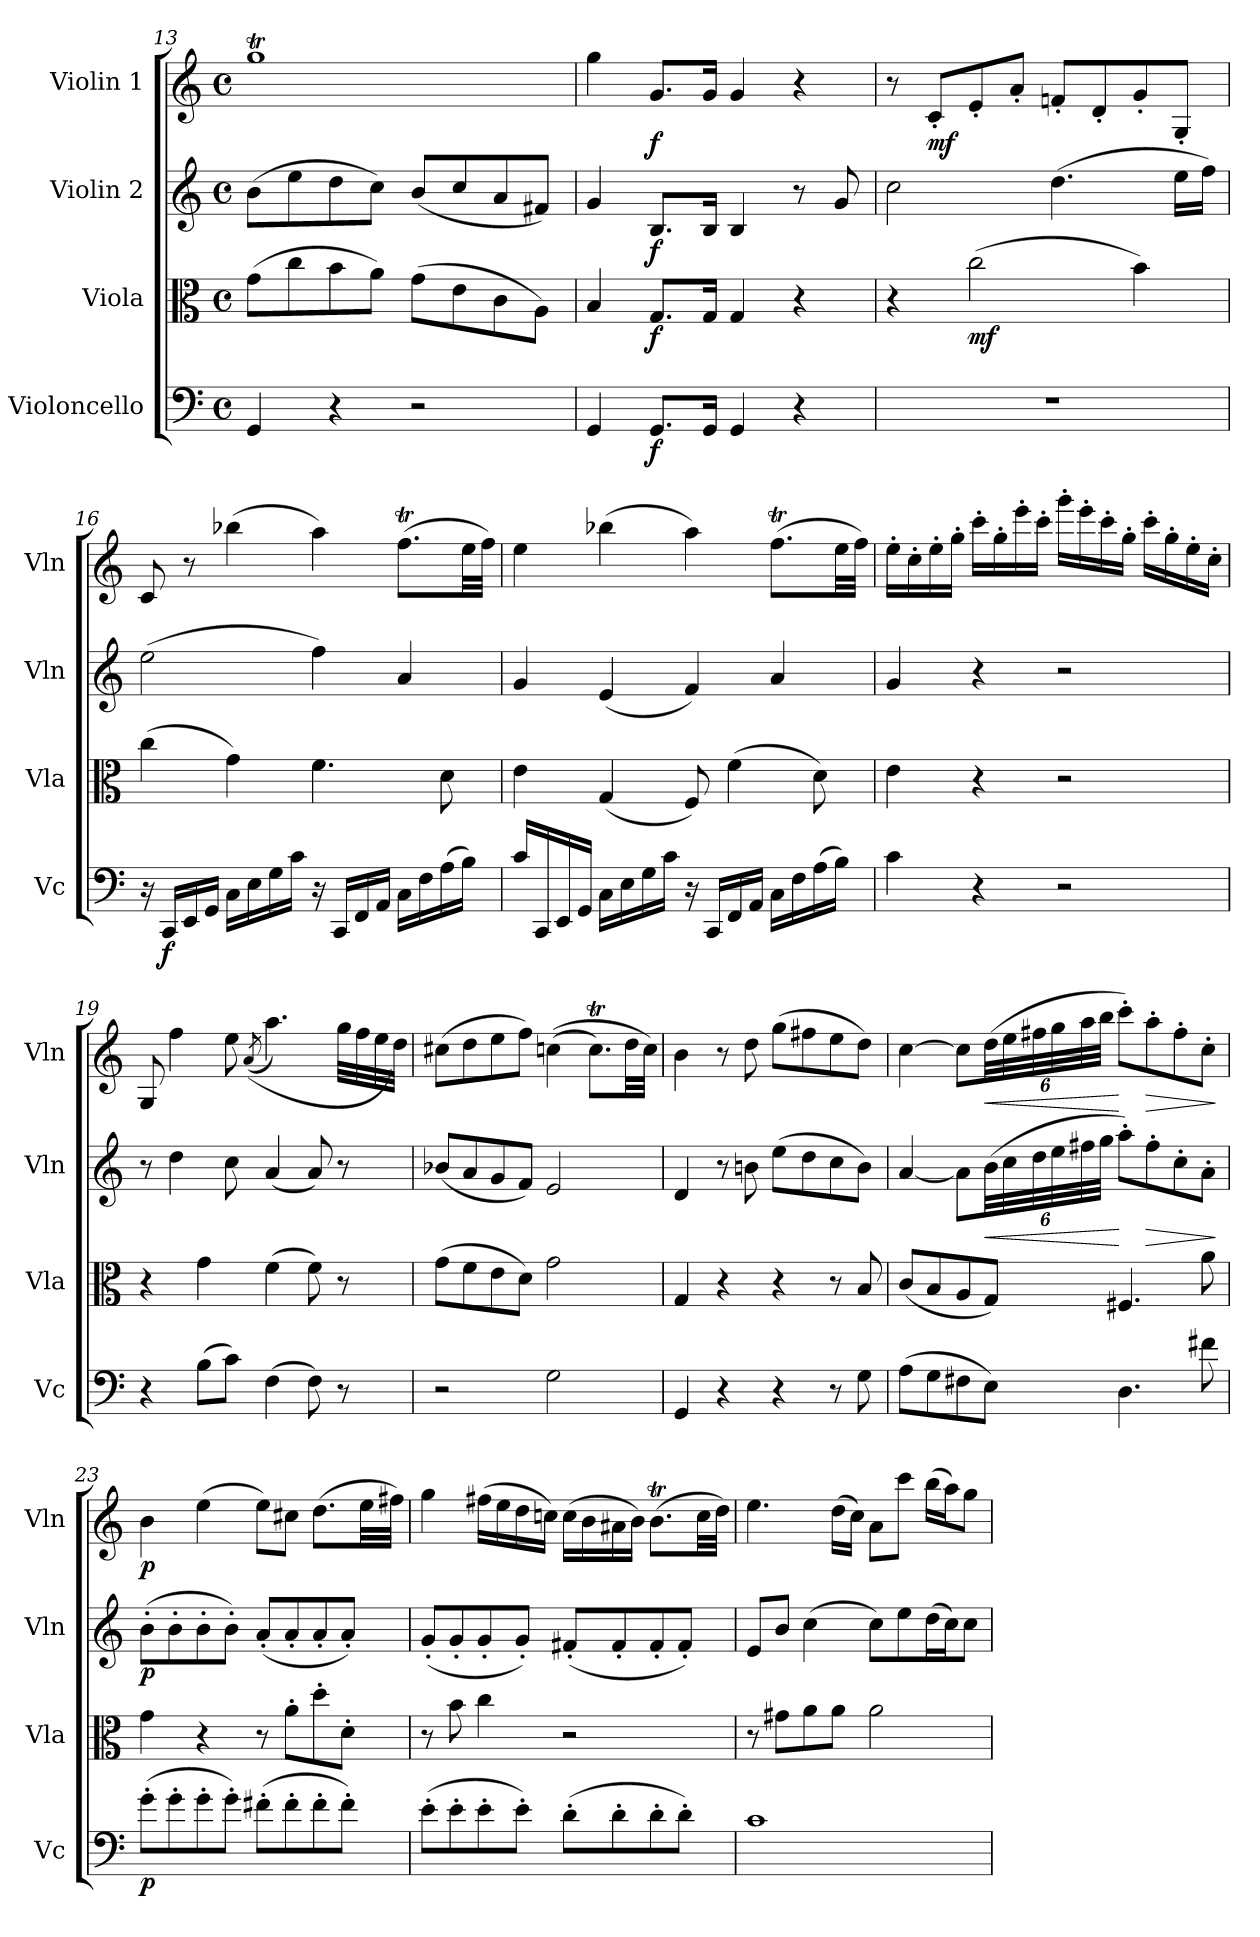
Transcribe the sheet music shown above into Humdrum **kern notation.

**kern	**dynam	**kern	**dynam	**kern	**dynam	**kern	**dynam
*part4	*part4	*part3	*part3	*part2	*part2	*part1	*part1
*staff4	*staff4	*staff3	*staff3	*staff2	*staff2	*staff1	*staff1
*I"Violoncello	*	*I"Viola	*	*I"Violin 2	*	*I"Violin 1	*
*I'Vc	*	*I'Vla	*	*I'Vln	*	*I'Vln	*
!!LO:LB:g=z
*clefF4	*	*clefC3	*	*clefG2	*	*clefG2	*
*k[]	*	*k[]	*	*k[]	*	*k[]	*
*M4/4	*	*M4/4	*	*M4/4	*	*M4/4	*
*met(c)	*	*met(c)	*	*met(c)	*	*met(c)	*
=13	=13	=13	=13	=13	=13	=13	=13
4GG/	.	(>8g\L	.	(>8b\L	.	1ggT	.
.	.	8cc\	.	8ee\	.	.	.
4r	.	8b\	.	8dd\	.	.	.
.	.	8a\J)	.	8cc\J)	.	.	.
2r	.	(>8g\L	.	(<8b/L	.	.	.
.	.	8e\	.	8cc/	.	.	.
.	.	8c\	.	8a/	.	.	.
.	.	8A\J)	.	8f#X/J)	.	.	.
=14	=14	=14	=14	=14	=14	=14	=14
4GG/	.	4B/	.	4g/	.	4gg\	.
!	!LO:DY:b	!	!LO:DY:b	!	!LO:DY:b	!	!LO:DY:b
8.GG/L	f	8.G/L	f	8.B/L	f	8.g/L	f
16GG/Jk	.	16G/Jk	.	16B/Jk	.	16g/Jk	.
4GG/	.	4G/	.	4B/	.	4g/	.
4r	.	4r	.	8r	.	4r	.
!	!	!	!	!	!LO:DY:b	!	!
.	.	.	.	8g/	other-dynamics	.	.
=15	=15	=15	=15	=15	=15	=15	=15
1r	.	4r	.	2cc\	.	8r	.
!	!	!	!	!	!	!	!LO:DY:b
.	.	.	.	.	.	8c'/L	mf
!	!	!	!LO:DY:b	!	!	!	!
.	.	(>2cc\	mf	.	.	8e'/	.
.	.	.	.	.	.	8a'/J	.
.	.	.	.	(>4.dd\	.	8fn'/L	.
.	.	.	.	.	.	8d'/	.
.	.	4b\)	.	.	.	8g'/	.
.	.	.	.	16ee\LL	.	8G'/J	.
.	.	.	.	16ff\JJ)	.	.	.
=16	=16	=16	=16	=16	=16	=16	=16
16r	.	(>4cc\	.	(>2ee\	.	8c/	.
!	!LO:DY:b	!	!	!	!	!	!
16CC/LL	f	.	.	.	.	.	.
16EE/	.	.	.	.	.	8r	.
16GG/JJ	.	.	.	.	.	.	.
16C\LL	.	4g\)	.	.	.	(>4bb-X\	.
16E\	.	.	.	.	.	.	.
16G\	.	.	.	.	.	.	.
16c\JJ	.	.	.	.	.	.	.
16r	.	4.f\	.	4ff\)	.	4aa\)	.
16CC/LL	.	.	.	.	.	.	.
16FF/	.	.	.	.	.	.	.
16AA/JJ	.	.	.	.	.	.	.
16C\LL	.	.	.	4a/	.	(>8.ffT\L	.
16F\	.	.	.	.	.	.	.
(>16A\	.	8d\	.	.	.	.	.
16B\JJ)	.	.	.	.	.	32ee\LL	.
.	.	.	.	.	.	32ff\JJJ)	.
!!LO:PB:g=z
=17	=17	=17	=17	=17	=17	=17	=17
16c/LL	.	4e\	.	4g/	.	4ee\	.
16CC/	.	.	.	.	.	.	.
16EE/	.	.	.	.	.	.	.
16GG/JJ	.	.	.	.	.	.	.
16C\LL	.	(<4G/	.	(<4e/	.	(>4bb-X\	.
16E\	.	.	.	.	.	.	.
16G\	.	.	.	.	.	.	.
16c\JJ	.	.	.	.	.	.	.
16r	.	8F/)	.	4f/)	.	4aa\)	.
16CC/LL	.	.	.	.	.	.	.
16FF/	.	(>4f\	.	.	.	.	.
16AA/JJ	.	.	.	.	.	.	.
16C\LL	.	.	.	4a/	.	(>8.ffT\L	.
16F\	.	.	.	.	.	.	.
(>16A\	.	8d\)	.	.	.	.	.
16B\JJ)	.	.	.	.	.	32ee\LL	.
.	.	.	.	.	.	32ff\JJJ)	.
=18	=18	=18	=18	=18	=18	=18	=18
4c\	.	4e\	.	4g/	.	16ee'\LL	.
.	.	.	.	.	.	16cc'\	.
.	.	.	.	.	.	16ee'\	.
.	.	.	.	.	.	16gg'\JJ	.
4r	.	4r	.	4r	.	16ccc'\LL	.
.	.	.	.	.	.	16gg'\	.
.	.	.	.	.	.	16eee'\	.
.	.	.	.	.	.	16ccc'\JJ	.
2r	.	2r	.	2r	.	16ggg'\LL	.
.	.	.	.	.	.	16eee'\	.
.	.	.	.	.	.	16ccc'\	.
.	.	.	.	.	.	16gg'\JJ	.
.	.	.	.	.	.	16ccc'\LL	.
.	.	.	.	.	.	16gg'\	.
.	.	.	.	.	.	16ee'\	.
.	.	.	.	.	.	16cc'\JJ	.
=19	=19	=19	=19	=19	=19	=19	=19
4r	.	4r	.	8r	.	8G/	.
.	.	.	.	4dd\	.	4ff\	.
(>8B\L	.	4g\	.	.	.	.	.
8c\J)	.	.	.	8cc\	.	8ee\	.
.	.	.	.	.	.	(<(>8qa/	.
(>4F\	.	(>4f\	.	(<4a/	.	4.aa\)	.
8F\)	.	8f\)	.	8a/)	.	.	.
8r	.	8r	.	8r	.	32gg\LLL	.
.	.	.	.	.	.	32ff\	.
.	.	.	.	.	.	32ee\	.
.	.	.	.	.	.	32dd\JJJ)	.
=20	=20	=20	=20	=20	=20	=20	=20
2r	.	(>8g\L	.	(<8b-X/L	.	(>8cc#X\L	.
.	.	8f\	.	8a/	.	8dd\	.
.	.	8e\	.	8g/	.	8ee\	.
.	.	8d\J)	.	8f/J)	.	8ff\J)	.
2G\	.	2g\	.	2e/	.	(>(>4ccn\	.
.	.	.	.	.	.	8.ccT\L)	.
.	.	.	.	.	.	32dd\LL	.
.	.	.	.	.	.	32cc\JJJ)	.
!!LO:LB:g=z
=21	=21	=21	=21	=21	=21	=21	=21
4GG/	.	4G/	.	4d/	.	4b\	.
4r	.	4r	.	8r	.	8r	.
.	.	.	.	8bn\	.	8dd\	.
4r	.	4r	.	(>8ee\L	.	(>8gg\L	.
.	.	.	.	8dd\	.	8ff#X\	.
8r	.	8r	.	8cc\	.	8ee\	.
8G\	.	8B/	.	8b\J)	.	8dd\J)	.
=22	=22	=22	=22	=22	=22	=22	=22
(>8A\L	.	(<8c/L	.	[4a/	.	[4cc\	.
8G\	.	8B/	.	.	.	.	.
8F#X\	.	8A/	.	8a\L]	.	8cc\L]	.
*	*	*	*	*Xbrackettup	*	*	*
!	!	!	!	!	!LO:HP:b	!	!
*	*	*	*	*	*	*Xbrackettup	*
!	!	!	!	!	!	!	!LO:HP:b
8E\J)	.	8G/J)	.	(>48b\LL	<	(>48dd\LL	<
.	.	.	.	48cc\	.	48ee\	.
.	.	.	.	48dd\	.	48ff#X\	.
.	.	.	.	48ee\	.	48gg\	.
.	.	.	.	48ff#X\	.	48aa\	.
.	.	.	.	48gg\JJJ	.	48bb\JJJ	.
4.D\	.	4.F#X/	.	8aa'\L)	[	8ccc'\L)	[
!	!	!	!	!	!LO:HP:b	!	!LO:HP:b
.	.	.	.	8ff#'\	>	8aa'\	>
.	.	.	.	8cc'\	.	8ff#'\	.
8f#X\	.	8a\	.	8a'\J	.	8cc'\J	.
.	.	.	.	.	]	.	]
=23	=23	=23	=23	=23	=23	=23	=23
!	!LO:DY:b	!	!LO:DY:b	!	!LO:DY:b	!	!LO:DY:b
(>8g'\L	p	4g\	other-dynamics	(>8b'\L	p	4b\	p
8g'\	.	.	.	8b'\	.	.	.
8g'\	.	4r	.	8b'\	.	(>4ee\	.
8g'\J)	.	.	.	8b'\J)	.	.	.
(>8f#X'\L	.	8r	.	(<8a'/L	.	8ee\L)	.
8f#'\	.	8a'\L	.	8a'/	.	8cc#X\J	.
8f#'\	.	8dd'\	.	8a'/	.	(>8.dd\L	.
8f#'\J)	.	8d'\J	.	8a'/J)	.	.	.
.	.	.	.	.	.	32ee\LL	.
.	.	.	.	.	.	32ff#X\JJJ)	.
=24	=24	=24	=24	=24	=24	=24	=24
(>8e'\L	.	8r	.	(<8g'/L	.	4gg\	.
8e'\	.	8b\	.	8g'/	.	.	.
8e'\	.	4cc\	.	8g'/	.	(>16ff#X\LL	.
.	.	.	.	.	.	16ee\	.
8e'\J)	.	.	.	8g'/J)	.	16dd\	.
.	.	.	.	.	.	16ccn\JJ)	.
(>8d'\L	.	2r	.	(<8f#X'/L	.	(>16cc\LL	.
.	.	.	.	.	.	16b\	.
8d'\	.	.	.	8f#'/	.	16a#X\	.
.	.	.	.	.	.	16b\JJ)	.
8d'\	.	.	.	8f#'/	.	(>8.bt\L	.
8d'\J)	.	.	.	8f#'/J)	.	.	.
.	.	.	.	.	.	32cc\LL	.
.	.	.	.	.	.	32dd\JJJ)	.
!!LO:LB:g=z
=25	=25	=25	=25	=25	=25	=25	=25
1c	.	8r	.	8e/L	.	4.ee\	.
.	.	8g#X\L	.	8b/J	.	.	.
.	.	8a\	.	(>4cc\	.	.	.
.	.	8a\J	.	.	.	(>16dd\LL	.
.	.	.	.	.	.	16cc\JJ)	.
.	.	2a\	.	8cc\L)	.	8a\L	.
.	.	.	.	8ee\	.	8ccc\J	.
.	.	.	.	(>16dd\L	.	(>16bb\LL	.
.	.	.	.	16cc\J)	.	16aa\J)	.
.	.	.	.	8cc\J	.	8gg\J	.
=	=	=	=	=	=	=	=
*-	*-	*-	*-	*-	*-	*-	*-
